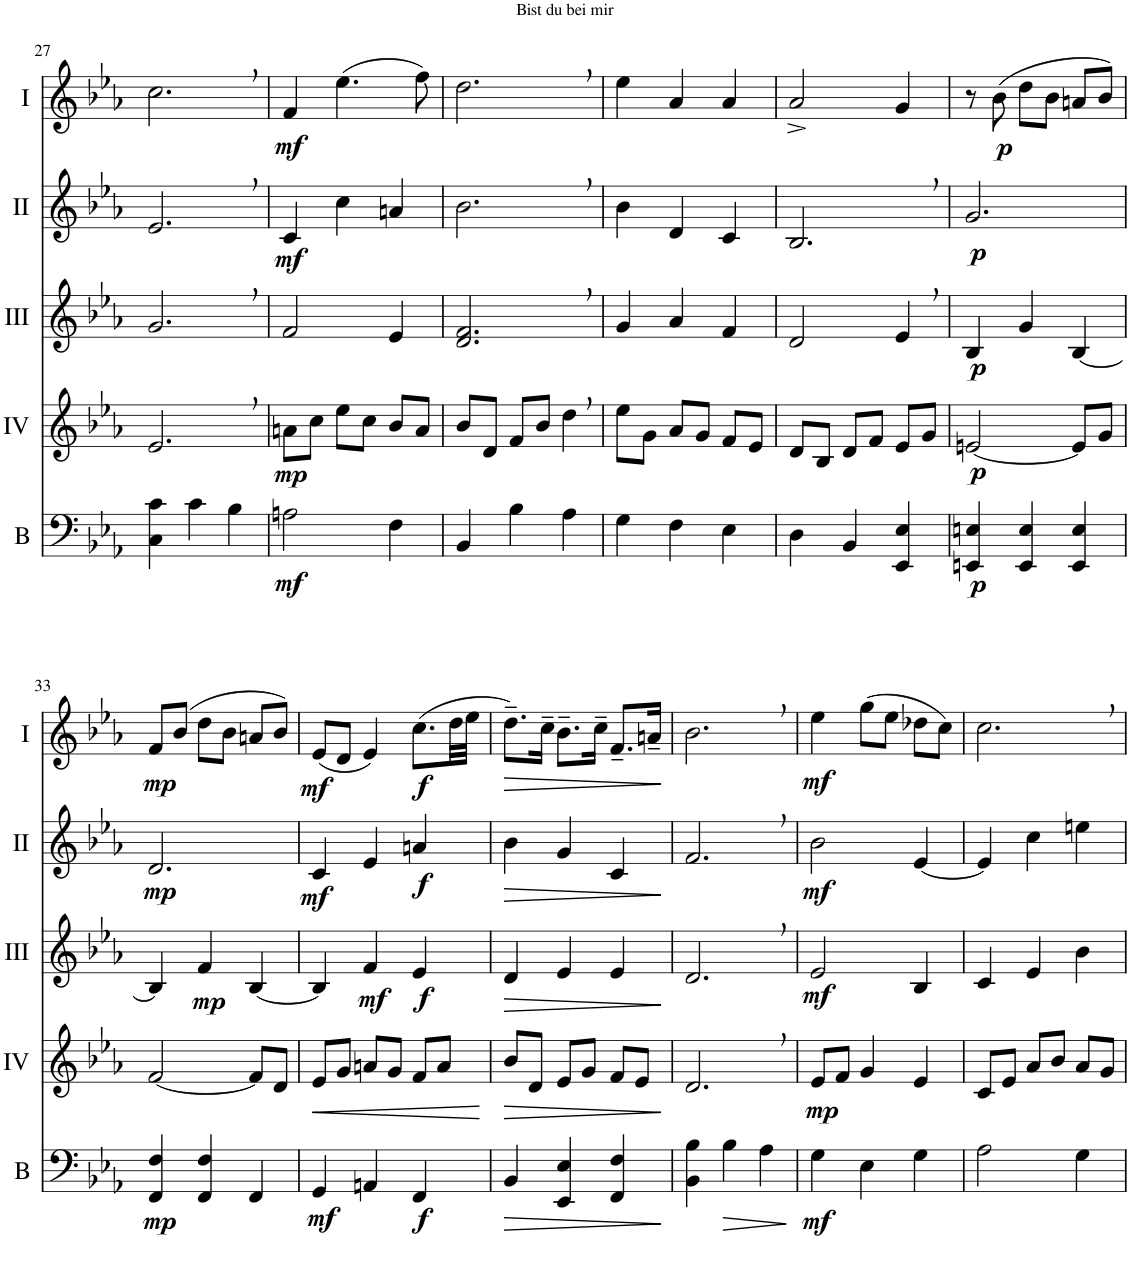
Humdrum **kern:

**kern	**dynam	**kern	**dynam	**kern	**dynam	**kern	**dynam	**kern	**dynam
*part5	*part5	*part4	*part4	*part3	*part3	*part2	*part2	*part1	*part1
*staff5	*staff5	*staff4	*staff4	*staff3	*staff3	*staff2	*staff2	*staff1	*staff1
*I"Bass	*	*I"Acc. 4	*	*I"Acc. 3	*	*I"Acc. 2	*	*I"Acc. 1	*
*I'B	*	*	*	*	*	*	*	*	*
!!LO:PB:g=z
*clefF4	*	*clefG2	*	*clefG2	*	*clefG2	*	*clefG2	*
*Trd7c12	*	*	*	*	*	*	*	*	*
*k[b-e-a-]	*	*k[b-e-a-]	*	*k[b-e-a-]	*	*k[b-e-a-]	*	*k[b-e-a-]	*
*M3/4	*	*M3/4	*	*M3/4	*	*M3/4	*	*M3/4	*
=27	=27	=27	=27	=27	=27	=27	=27	=27	=27
4C\ 4c\	.	2.e-,/	.	2.g,/	.	2.e-,/	.	2.cc,\	.
4c\	.	.	.	.	.	.	.	.	.
4B-\	.	.	.	.	.	.	.	.	.
=28	=28	=28	=28	=28	=28	=28	=28	=28	=28
!	!LO:DY:b	!	!LO:DY:b	!	!	!	!LO:DY:b	!	!LO:DY:b
2An\	mf	8an\L	mp	2f/	.	4c/	mf	4f/	mf
.	.	8cc\J	.	.	.	.	.	.	.
.	.	8ee-\L	.	.	.	4cc\	.	(4.ee-\	.
.	.	8cc\J	.	.	.	.	.	.	.
4F\	.	8b-/L	.	4e-/	.	4an/	.	.	.
.	.	8a/J	.	.	.	.	.	8ff\)	.
=29	=29	=29	=29	=29	=29	=29	=29	=29	=29
4BB-/	.	8b-/L	.	2.d/, 2.f/,	.	2.b-,\	.	2.dd,\	.
.	.	8d/J	.	.	.	.	.	.	.
4B-\	.	8f/L	.	.	.	.	.	.	.
.	.	8b-/J	.	.	.	.	.	.	.
4A-\	.	4dd,\	.	.	.	.	.	.	.
=30	=30	=30	=30	=30	=30	=30	=30	=30	=30
4G\	.	8ee-\L	.	4g/	.	4b-\	.	4ee-\	.
.	.	8g\J	.	.	.	.	.	.	.
4F\	.	8a-/L	.	4a-/	.	4d/	.	4a-/	.
.	.	8g/J	.	.	.	.	.	.	.
4E-\	.	8f/L	.	4f/	.	4c/	.	4a-/	.
.	.	8e-/J	.	.	.	.	.	.	.
=31	=31	=31	=31	=31	=31	=31	=31	=31	=31
4D\	.	8d/L	.	2d/	.	2.B-,/	.	2a-^/	.
.	.	8B-/J	.	.	.	.	.	.	.
4BB-/	.	8d/L	.	.	.	.	.	.	.
.	.	8f/J	.	.	.	.	.	.	.
4EE-/ 4E-/	.	8e-/L	.	4e-,/	.	.	.	4g/	.
.	.	8g/J	.	.	.	.	.	.	.
=32	=32	=32	=32	=32	=32	=32	=32	=32	=32
!	!LO:DY:b	!	!LO:DY:b	!	!LO:DY:b	!	!LO:DY:b	!	!
4EEn/ 4En/	p	[2en/	p	4B-/	p	2.g/	p	8r	.
!	!	!	!	!	!	!	!	!	!LO:DY:b
.	.	.	.	.	.	.	.	(8b-\	p
4EE/ 4E/	.	.	.	4g/	.	.	.	8dd\L	.
.	.	.	.	.	.	.	.	8b-\J	.
4EE/ 4E/	.	8e/L]	.	[4B-/	.	.	.	8an/L	.
.	.	8g/J	.	.	.	.	.	8b-/J)	.
!!LO:LB:g=z
=33	=33	=33	=33	=33	=33	=33	=33	=33	=33
!	!LO:DY:b	!	!	!	!	!	!LO:DY:b	!	!LO:DY:b
4FF/ 4F/	mp	[2f/	.	4B-/]	.	2.d/	mp	8f/L	mp
.	.	.	.	.	.	.	.	(8b-/J	.
!	!	!	!	!	!LO:DY:b	!	!	!	!
4FF/ 4F/	.	.	.	4f/	mp	.	.	8dd\L	.
.	.	.	.	.	.	.	.	8b-\J	.
4FF/	.	8f/L]	.	[4B-/	.	.	.	8an/L	.
.	.	8d/J	.	.	.	.	.	8b-/J)	.
=34	=34	=34	=34	=34	=34	=34	=34	=34	=34
!	!LO:DY:b	!	!LO:HP:b	!	!	!	!LO:DY:b	!	!LO:DY:b
4GG/	mf	8e-/L	<	4B-/]	.	4c/	mf	(8e-/L	mf
.	.	8g/J	.	.	.	.	.	8d/J	.
!	!	!	!	!	!LO:DY:b	!	!	!	!
4AAn/	.	8an/L	.	4f/	mf	4e-/	.	4e-/)	.
.	.	8g/J	.	.	.	.	.	.	.
!	!LO:DY:b	!	!	!	!LO:DY:b	!	!LO:DY:b	!	!LO:DY:b
4FF/	f	8f/L	.	4e-/	f	4an/	f	(8.cc\L	f
.	.	8a/J	.	.	.	.	.	.	.
.	.	.	.	.	.	.	.	32dd\LL	.
.	.	.	.	.	.	.	.	32ee-\JJJ	.
.	.	.	[	.	.	.	.	.	.
=35	=35	=35	=35	=35	=35	=35	=35	=35	=35
!	!LO:HP:b	!	!LO:HP:b	!	!LO:HP:b	!	!LO:HP:b	!	!LO:HP:b
4BB-/	>	8b-/L	>	4d/	>	4b-\	>	8.dd~\L)	>
.	.	8d/J	.	.	.	.	.	.	.
.	.	.	.	.	.	.	.	16cc~\Jk	.
4EE-/ 4E-/	.	8e-/L	.	4e-/	.	4g/	.	8.b-~\L	.
.	.	8g/J	.	.	.	.	.	.	.
.	.	.	.	.	.	.	.	16cc~\Jk	.
4FF/ 4F/	.	8f/L	.	4e-/	.	4c/	.	8.f~/L	.
.	.	8e-/J	.	.	.	.	.	.	.
.	.	.	.	.	.	.	.	16an~/Jk	.
.	]	.	]	.	]	.	]	.	]
=36	=36	=36	=36	=36	=36	=36	=36	=36	=36
4BB-\ 4B-\	.	2.d,/	.	2.d,/	.	2.f,/	.	2.b-,\	.
!	!LO:HP:b	!	!	!	!	!	!	!	!
4B-\	>	.	.	.	.	.	.	.	.
4A-\	.	.	.	.	.	.	.	.	.
.	]	.	.	.	.	.	.	.	.
=37	=37	=37	=37	=37	=37	=37	=37	=37	=37
!	!LO:DY:b	!	!LO:DY:b	!	!LO:DY:b	!	!LO:DY:b	!	!LO:DY:b
4G\	mf	8e-/L	mp	2e-/	mf	2b-\	mf	4ee-\	mf
.	.	8f/J	.	.	.	.	.	.	.
4E-\	.	4g/	.	.	.	.	.	(8gg\L	.
.	.	.	.	.	.	.	.	8ee-\J	.
4G\	.	4e-/	.	4B-/	.	[4e-/	.	8dd-X\L	.
.	.	.	.	.	.	.	.	8cc\J)	.
=38	=38	=38	=38	=38	=38	=38	=38	=38	=38
2A-\	.	8c/L	.	4c/	.	4e-/]	.	2.cc,\	.
.	.	8e-/J	.	.	.	.	.	.	.
.	.	8a-/L	.	4e-/	.	4cc\	.	.	.
.	.	8b-/J	.	.	.	.	.	.	.
4G\	.	8a-/L	.	4b-\	.	4een\	.	.	.
.	.	8g/J	.	.	.	.	.	.	.
=	=	=	=	=	=	=	=	=	=
*-	*-	*-	*-	*-	*-	*-	*-	*-	*-
